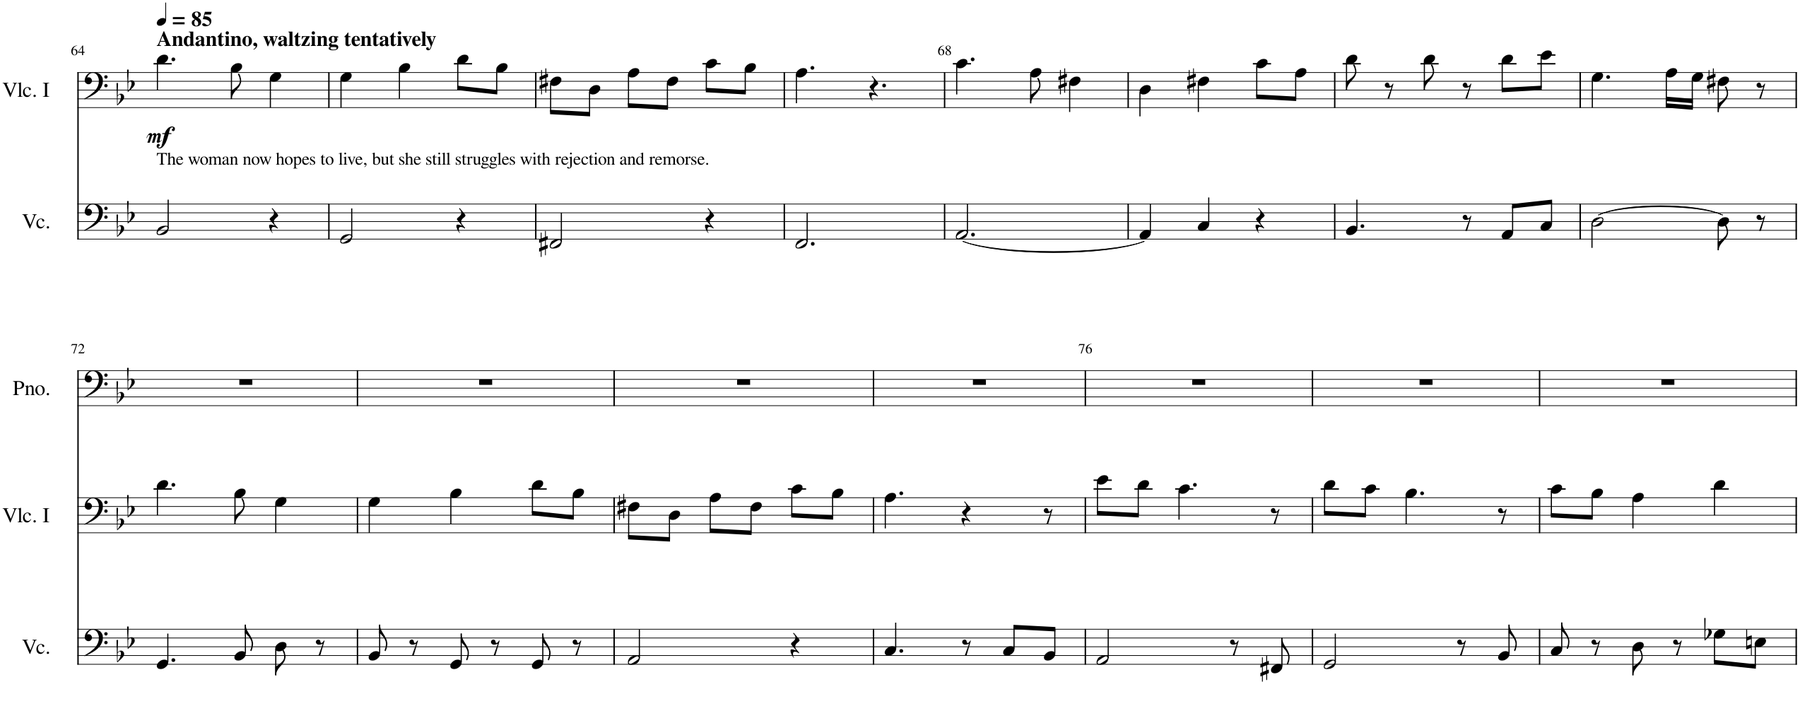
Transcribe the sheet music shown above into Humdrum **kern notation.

**kern	**kern	**dynam
*part2	*part1	*part1
*staff2	*staff1	*staff1
*I"Violoncello	*I"Cello I	*
*I'Vc.	*	*
!!LO:PB:g=z
*clefF4	*clefF4	*
*k[b-e-]	*k[b-e-]	*
*M3/4	*M3/4	*
=64	=64	=64
!	!LO:TX:b:t=The woman now hopes to live, but she still struggles with rejection and remorse.	!
!	!	!LO:DY:b
2BB-/	4.d\	mf
.	8B-\	.
4r	4G\	.
=65	=65	=65
2GG/	4G\	.
.	4B-\	.
4r	8d\L	.
.	8B-\J	.
=66	=66	=66
2FF#X/	8F#X\L	.
.	8D\J	.
.	8A\L	.
.	8F#\J	.
4r	8c\L	.
.	8B-\J	.
=67	=67	=67
2.FF/	4.A\	.
.	4.r	.
=68	=68	=68
[2.AA/	4.c\	.
.	8A\	.
.	4F#X\	.
=69	=69	=69
4AA/]	4D\	.
4C/	4F#X\	.
4r	8c\L	.
.	8A\J	.
=70	=70	=70
4.BB-/	8d\	.
.	8r	.
.	8d\	.
8r	8r	.
8AA/L	8d\L	.
8C/J	8e-\J	.
=71	=71	=71
[2D\	4.G\	.
.	16A\LL	.
.	16G\JJ	.
8D\]	8F#X\	.
8r	8r	.
!!LO:LB:g=z
=72	=72	=72
4.GG/	4.d\	.
8BB-/	8B-\	.
8D\	4G\	.
8r	.	.
=73	=73	=73
8BB-/	4G\	.
8r	.	.
8GG/	4B-\	.
8r	.	.
8GG/	8d\L	.
8r	8B-\J	.
=74	=74	=74
2AA/	8F#X\L	.
.	8D\J	.
.	8A\L	.
.	8F#\J	.
4r	8c\L	.
.	8B-\J	.
=75	=75	=75
4.C/	4.A\	.
8r	4r	.
8C/L	.	.
8BB-/J	8r	.
=76	=76	=76
2AA/	8e-\L	.
.	8d\J	.
.	4.c\	.
8r	.	.
8FF#X/	8r	.
=77	=77	=77
2GG/	8d\L	.
.	8c\J	.
.	4.B-\	.
8r	.	.
8BB-/	8r	.
=78	=78	=78
8C/	8c\L	.
8r	8B-\J	.
8D\	4A\	.
8r	.	.
8G-X\L	4d\	.
8En\J	.	.
=	=	=
*-	*-	*-
